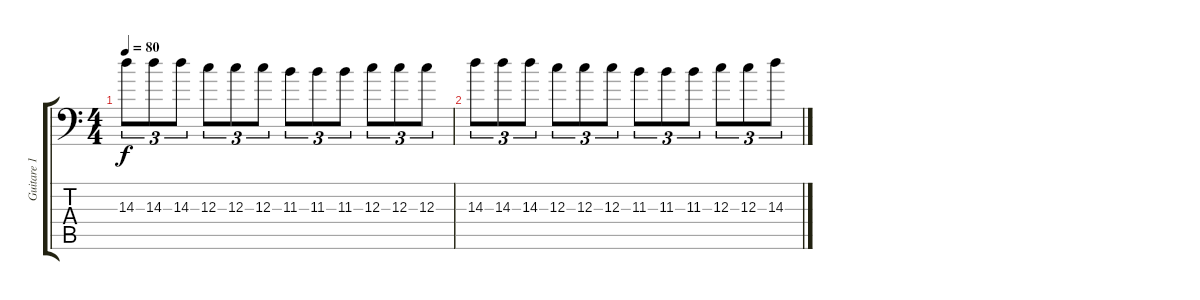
\track ("Guitare 1" "Guitare 1") {instrument distortionguitar}
\staff {score tabs}
\tuning (A3 E3 C3 G2 D2 A1) {hide}
\ts (4 4)
\tempo 80
\clef f4
\ks c
14.3.8{tu (3 2) dy f} 14.3.8{tu (3 2)} 14.3.8{tu (3 2)} 12.3.8{tu (3 2)} 12.3.8{tu (3 2)} 12.3.8{tu (3 2)} 11.3.8{tu (3 2)} 11.3.8{tu (3 2)} 11.3.8{tu (3 2)} 12.3.8{tu (3 2)} 12.3.8{tu (3 2)} 12.3.8{tu (3 2)} |
14.3.8{tu (3 2)} 14.3.8{tu (3 2)} 14.3.8{tu (3 2)} 12.3.8{tu (3 2)} 12.3.8{tu (3 2)} 12.3.8{tu (3 2)} 11.3.8{tu (3 2)} 11.3.8{tu (3 2)} 11.3.8{tu (3 2)} 12.3.8{tu (3 2)} 12.3.8{tu (3 2)} 14.3.8{tu (3 2)}
